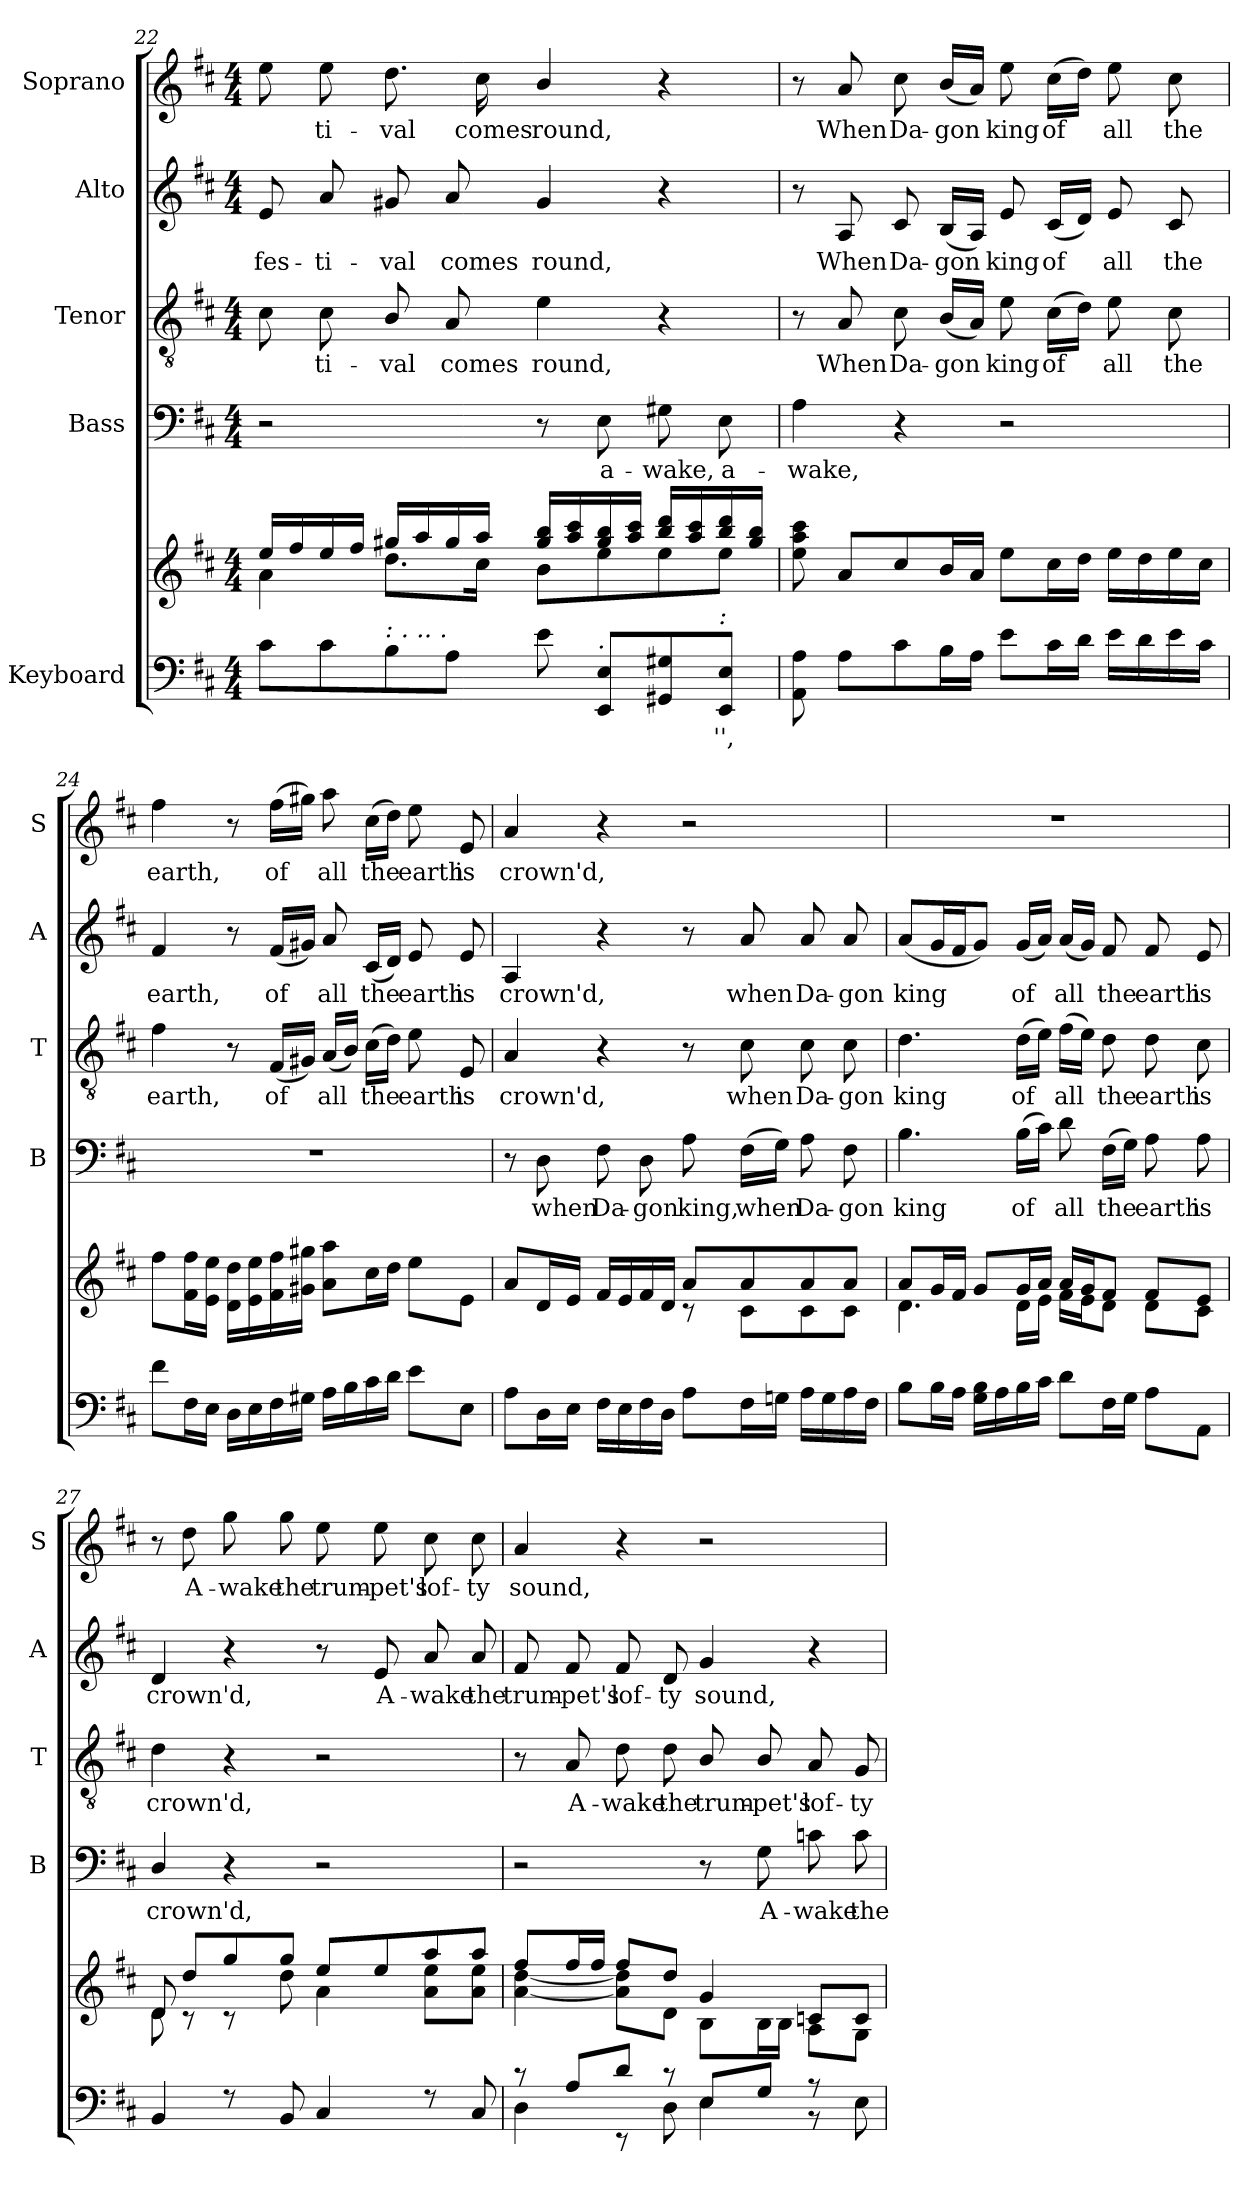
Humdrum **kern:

**kern	**text	**kern	**kern	**text	**kern	**text	**kern	**text	**kern	**text
*part5	*part5	*part5	*part4	*part4	*part3	*part3	*part2	*part2	*part1	*part1
*staff6	*staff6	*staff5	*staff4	*staff4	*staff3	*staff3	*staff2	*staff2	*staff1	*staff1
*I"Keyboard	*	*	*I"Bass	*	*I"Tenor	*	*I"Alto	*	*I"Soprano	*
*	*	*	*I'B	*	*I'T	*	*I'A	*	*I'S	*
*clefF4	*	*clefG2	*clefF4	*	*clefGv2	*	*clefG2	*	*clefG2	*
*k[f#c#]	*	*k[f#c#]	*k[f#c#]	*	*k[f#c#]	*	*k[f#c#]	*	*k[f#c#]	*
*D:	*	*D:	*D:	*	*D:	*	*D:	*	*D:	*
*M4/4	*	*M4/4	*M4/4	*	*M4/4	*	*M4/4	*	*M4/4	*
=22	=22	=22	=22	=22	=22	=22	=22	=22	=22	=22
*	*	*^	*	*	*	*	*	*	*	*
!	!	!	!	!	!	!	!	!	!LO:LY:b	!	!
8c#\L	.	16ee/LL	4a\	2r	.	8c#\	.	8e/	fes-	8ee\	.
.	.	16ff#/	.	.	.	.	.	.	.	.	.
!	!	!	!	!	!	!	!LO:LY:b	!	!LO:LY:b	!	!LO:LY:b
8c#\	.	16ee/	.	.	.	8c#\	ti-	8a/	-ti-	8ee\	ti-
.	.	16ff#/JJ	.	.	.	.	.	.	.	.	.
!LO:TX:a:i:t=&colon; . .. .	!	!	!	!	!	!	!	!	!	!	!
!	!	!	!	!	!	!	!LO:LY:b	!	!LO:LY:b	!	!LO:LY:b
8B\	.	16gg#X/LL	8.dd\L	.	.	8B/	-val	8g#X/	-val	8.dd\	-val
.	.	16aa/	.	.	.	.	.	.	.	.	.
!	!	!	!	!	!	!	!LO:LY:b	!	!LO:LY:b	!	!
8A\J	.	16gg#/	.	.	.	8A/	comes	8a/	comes	.	.
!	!	!	!	!	!	!	!	!	!	!	!LO:LY:b
.	.	16aa/JJ	16cc#\Jk	.	.	.	.	.	.	16cc#\	comes
!	!	!	!	!	!	!	!LO:LY:b	!	!LO:LY:b	!	!LO:LY:b
8e\	.	16gg#/ 16bb/LL	8b\L	8r	.	4e\	round,	4g#/	round,	4b/	round,
.	.	16aa/ 16ccc#/	.	.	.	.	.	.	.	.	.
!LO:TX:a:i:t=.	!	!	!	!	!	!	!	!	!	!	!
!	!	!	!	!	!LO:LY:b	!	!	!	!	!	!
8EE/ 8E/L	.	16gg#/ 16bb/	8ee\	8E\	a-	.	.	.	.	.	.
.	.	16aa/ 16ccc#/JJ	.	.	.	.	.	.	.	.	.
!	!	!	!	!	!LO:LY:b	!	!	!	!	!	!
8GG#X/ 8G#X/	.	16bb/ 16ddd/LL	8ee\	8G#X\	-wake,	4r	.	4r	.	4r	.
.	.	16aa/ 16ccc#/	.	.	.	.	.	.	.	.	.
!LO:TX:a:i:t=&colon;	!	!	!	!	!	!	!	!	!	!	!
!	!LO:LY:b	!	!	!	!LO:LY:b	!	!	!	!	!	!
8EE/ 8E/J	'',	16bb/ 16ddd/	8ee\J	8E\	a-	.	.	.	.	.	.
.	.	16gg#/ 16bb/JJ	.	.	.	.	.	.	.	.	.
!!LO:PB:g=z
=23	=23	=23	=23	=23	=23	=23	=23	=23	=23	=23	=23
!	!	!	!	!	!LO:LY:b	!	!	!	!	!	!
8AA\ 8A\	.	1ryy	8ee\ 8aa\ 8ccc#\	4A\	-wake,	8r	.	8r	.	8r	.
!	!	!	!	!	!	!	!LO:LY:b	!	!LO:LY:b	!	!LO:LY:b
8A\L	.	.	8a/L	.	.	8A/	When	8A/	When	8a/	When
!	!	!	!	!	!	!	!LO:LY:b	!	!LO:LY:b	!	!LO:LY:b
8c#\	.	.	8cc#/	4r	.	8c#\	Da-	8c#/	Da-	8cc#\	Da-
!	!	!	!	!	!	!	!LO:LY:b	!	!LO:LY:b	!	!LO:LY:b
16B\L	.	.	16b/L	.	.	(<16B/LL	-gon	(<16B/LL	-gon	(<16b/LL	-gon
16A\JJ	.	.	16a/JJ	.	.	16A/JJ)	.	16A/JJ)	.	16a/JJ)	.
!	!	!	!	!	!	!	!LO:LY:b	!	!LO:LY:b	!	!LO:LY:b
8e\L	.	.	8ee\L	2r	.	8e\	king	8e/	king	8ee\	king
!	!	!	!	!	!	!	!LO:LY:b	!	!LO:LY:b	!	!LO:LY:b
16c#\L	.	.	16cc#\L	.	.	(>16c#\LL	of	(<16c#/LL	of	(>16cc#\LL	of
16d\JJ	.	.	16dd\JJ	.	.	16d\JJ)	.	16d/JJ)	.	16dd\JJ)	.
!	!	!	!	!	!	!	!LO:LY:b	!	!LO:LY:b	!	!LO:LY:b
16e\LL	.	.	16ee\LL	.	.	8e\	all	8e/	all	8ee\	all
16d\	.	.	16dd\	.	.	.	.	.	.	.	.
!	!	!	!	!	!	!	!LO:LY:b	!	!LO:LY:b	!	!LO:LY:b
16e\	.	.	16ee\	.	.	8c#\	the	8c#/	the	8cc#\	the
16c#\JJ	.	.	16cc#\JJ	.	.	.	.	.	.	.	.
=24	=24	=24	=24	=24	=24	=24	=24	=24	=24	=24	=24
!	!	!	!	!	!	!	!LO:LY:b	!	!LO:LY:b	!	!LO:LY:b
8f#\L	.	1ryy	8ff#\L	1r	.	4f#\	earth,	4f#/	earth,	4ff#\	earth,
16F#\L	.	.	16f#\ 16ff#\L	.	.	.	.	.	.	.	.
16E\JJ	.	.	16e\ 16ee\JJ	.	.	.	.	.	.	.	.
16D\LL	.	.	16d\ 16dd\LL	.	.	8r	.	8r	.	8r	.
16E\	.	.	16e\ 16ee\	.	.	.	.	.	.	.	.
!	!	!	!	!	!	!	!LO:LY:b	!	!LO:LY:b	!	!LO:LY:b
16F#\	.	.	16f#\ 16ff#\	.	.	(<16F#/LL	of	(<16f#/LL	of	(>16ff#\LL	of
16G#X\JJ	.	.	16g#X\ 16gg#X\JJ	.	.	16G#X/JJ)	.	16g#X/JJ)	.	16gg#X\JJ)	.
!	!	!	!	!	!	!	!LO:LY:b	!	!LO:LY:b	!	!LO:LY:b
16A\LL	.	.	8a\ 8aa\L	.	.	(<16A/LL	all	8a/	all	8aa\	all
16B\	.	.	.	.	.	16B/JJ)	.	.	.	.	.
!	!	!	!	!	!	!	!LO:LY:b	!	!LO:LY:b	!	!LO:LY:b
16c#\	.	.	16cc#\L	.	.	(>16c#\LL	the	(<16c#/LL	the	(>16cc#\LL	the
16d\JJ	.	.	16dd\JJ	.	.	16d\JJ)	.	16d/JJ)	.	16dd\JJ)	.
!	!	!	!	!	!	!	!LO:LY:b	!	!LO:LY:b	!	!LO:LY:b
8e\L	.	.	8ee\L	.	.	8e\	earth	8e/	earth	8ee\	earth
!	!	!	!	!	!	!	!LO:LY:b	!	!LO:LY:b	!	!LO:LY:b
8E\J	.	.	8e\J	.	.	8E/	is	8e/	is	8e/	is
=25	=25	=25	=25	=25	=25	=25	=25	=25	=25	=25	=25
!	!	!	!	!	!	!	!LO:LY:b	!	!LO:LY:b	!	!LO:LY:b
8A\L	.	8a/L	2ryy	8r	.	4A/	crown'd,	4A/	crown'd,	4a/	crown'd,
!	!	!	!	!	!LO:LY:b	!	!	!	!	!	!
16D\L	.	16d/L	.	8D\	when	.	.	.	.	.	.
16E\JJ	.	16e/JJ	.	.	.	.	.	.	.	.	.
!	!	!	!	!	!LO:LY:b	!	!	!	!	!	!
16F#\LL	.	16f#/LL	.	8F#\	Da-	4r	.	4r	.	4r	.
16E\	.	16e/	.	.	.	.	.	.	.	.	.
!	!	!	!	!	!LO:LY:b	!	!	!	!	!	!
16F#\	.	16f#/	.	8D\	-gon	.	.	.	.	.	.
16D\JJ	.	16d/JJ	.	.	.	.	.	.	.	.	.
!	!	!	!	!	!LO:LY:b	!	!	!	!	!	!
8A\L	.	8a/L	8rc	8A\	king,	8r	.	8r	.	2r	.
!	!	!	!	!	!LO:LY:b	!	!LO:LY:b	!	!LO:LY:b	!	!
16F#\L	.	8a/	8c#\L	(>16F#\LL	when	8c#\	when	8a/	when	.	.
16Gni\JJ	.	.	.	16G\JJ)	.	.	.	.	.	.	.
!	!	!	!	!	!LO:LY:b	!	!LO:LY:b	!	!LO:LY:b	!	!
16A\LL	.	8a/	8c#\	8A\	Da-	8c#\	Da-	8a/	Da-	.	.
16G\	.	.	.	.	.	.	.	.	.	.	.
!	!	!	!	!	!LO:LY:b	!	!LO:LY:b	!	!LO:LY:b	!	!
16A\	.	8a/J	8c#\J	8F#\	-gon	8c#\	-gon	8a/	-gon	.	.
16F#\JJ	.	.	.	.	.	.	.	.	.	.	.
!!LO:LB:g=z
=26	=26	=26	=26	=26	=26	=26	=26	=26	=26	=26	=26
*^	*	*	*	*	*	*	*	*	*	*	*
!	!	!	!	!	!	!LO:LY:b	!	!LO:LY:b	!	!LO:LY:b	!	!
1ryy	8B\L	.	8a/L	4.d\	4.B\	king	4.d\	king	(<8a/L	king	1r	.
.	16B\L	.	16g/L	.	.	.	.	.	16g/L	.	.	.
.	16A\JJ	.	16f#/JJ	.	.	.	.	.	16f#/J	.	.	.
.	16G\ 16B\LL	.	8g/L	.	.	.	.	.	8g/J)	.	.	.
.	16A\	.	.	.	.	.	.	.	.	.	.	.
!	!	!	!	!	!	!LO:LY:b	!	!LO:LY:b	!	!LO:LY:b	!	!
.	16B\	.	16g/L	16d\LL	(>16B\LL	of	(>16d\LL	of	(<16g/LL	of	.	.
.	16c#\JJ	.	16a/JJ	16e\JJ	16c#\JJ)	.	16e\JJ)	.	16a/JJ)	.	.	.
!	!	!	!	!	!	!LO:LY:b	!	!LO:LY:b	!	!LO:LY:b	!	!
.	8d\L	.	16a/LL	16f#\LL	8d\	all	(>16f#\LL	all	(<16a/LL	all	.	.
.	.	.	16g/J	16e\J	.	.	16e\JJ)	.	16g/JJ)	.	.	.
!	!	!	!	!	!	!LO:LY:b	!	!LO:LY:b	!	!LO:LY:b	!	!
.	16F#\L	.	8f#/J	8d\J	(>16F#\LL	the	8d\	the	8f#/	the	.	.
.	16G\JJ	.	.	.	16G\JJ)	.	.	.	.	.	.	.
!	!	!	!	!	!	!LO:LY:b	!	!LO:LY:b	!	!LO:LY:b	!	!
.	8A\L	.	8f#/L	8d\L	8A\	earth	8d\	earth	8f#/	earth	.	.
!	!	!	!	!	!	!LO:LY:b	!	!LO:LY:b	!	!LO:LY:b	!	!
.	8AA\J	.	8e/J	8c#\J	8A\	is	8c#\	is	8e/	is	.	.
=27	=27	=27	=27	=27	=27	=27	=27	=27	=27	=27	=27	=27
!	!	!	!	!	!	!LO:LY:b	!	!LO:LY:b	!	!LO:LY:b	!	!
4BB/	1ryy	.	8d/	8d\	4D/	crown'd,	4d\	crown'd,	4d/	crown'd,	8r	.
!	!	!	!	!	!	!	!	!	!	!	!	!LO:LY:b
.	.	.	8dd/L	8rc	.	.	.	.	.	.	8dd\	A-
!	!	!	!	!	!	!	!	!	!	!	!	!LO:LY:b
8r	.	.	8gg/	8rc	4r	.	4r	.	4r	.	8gg\	-wake
!	!	!	!	!	!	!	!	!	!	!	!	!LO:LY:b
8BB/	.	.	8gg/J	8dd\	.	.	.	.	.	.	8gg\	the
!	!	!	!	!	!	!	!	!	!	!	!	!LO:LY:b
4C#/	.	.	8ee/L	4a\	2r	.	2r	.	8r	.	8ee\	trum-
!	!	!	!	!	!	!	!	!	!	!LO:LY:b	!	!LO:LY:b
.	.	.	8ee/	.	.	.	.	.	8e/	A-	8ee\	-pet's
!	!	!	!	!	!	!	!	!	!	!LO:LY:b	!	!LO:LY:b
8r	.	.	8aa/	8a\ 8ee\L	.	.	.	.	8a/	-wake	8cc#\	lof-
!	!	!	!	!	!	!	!	!	!	!LO:LY:b	!	!LO:LY:b
8C#/	.	.	8aa/J	8a\ 8ee\J	.	.	.	.	8a/	the	8cc#\	-ty
=28	=28	=28	=28	=28	=28	=28	=28	=28	=28	=28	=28	=28
!	!	!	!	!	!	!	!	!	!	!LO:LY:b	!	!LO:LY:b
8rc	4D\	.	8ff#/L	[<4a\ [<4dd\	2r	.	8r	.	8f#/	trum-	4a/	sound,
!	!	!	!	!	!	!	!	!LO:LY:b	!	!LO:LY:b	!	!
8A/L	.	.	16ff#/L	.	.	.	8A/	A-	8f#/	-pet's	.	.
.	.	.	16ff#/JJ	.	.	.	.	.	.	.	.	.
!	!	!	!	!	!	!	!	!LO:LY:b	!	!LO:LY:b	!	!
8d/J	8rEE	.	8ff#/L	8a\] 8dd\]L	.	.	8d\	-wake	8f#/	lof-	4r	.
!	!	!	!	!	!	!	!	!LO:LY:b	!	!LO:LY:b	!	!
8rc	8D\	.	8dd/J	8d\J	.	.	8d\	the	8d/	-ty	.	.
!	!	!	!	!	!	!	!	!LO:LY:b	!	!LO:LY:b	!	!
8E/L	4E\	.	4g/	8B\L	8r	.	8B/	trum-	4g/	sound,	2r	.
!	!	!	!	!	!	!LO:LY:b	!	!LO:LY:b	!	!	!	!
8G/J	.	.	.	16B\L	8G\	A-	8B/	-pet's	.	.	.	.
.	.	.	.	16B\JJ	.	.	.	.	.	.	.	.
!	!	!	!	!	!	!LO:LY:b	!	!LO:LY:b	!	!	!	!
8r	8r	.	8cn/L	8A\L	8cn\	-wake	8A/	lof-	4r	.	.	.
!	!	!	!	!	!	!LO:LY:b	!	!LO:LY:b	!	!	!	!
8E\	8ryy	.	8c/J	8G\J	8c\	the	8G/	-ty	.	.	.	.
*v	*v	*	*	*	*	*	*	*	*	*	*	*
*	*	*v	*v	*	*	*	*	*	*	*	*
=	=	=	=	=	=	=	=	=	=	=
*-	*-	*-	*-	*-	*-	*-	*-	*-	*-	*-
